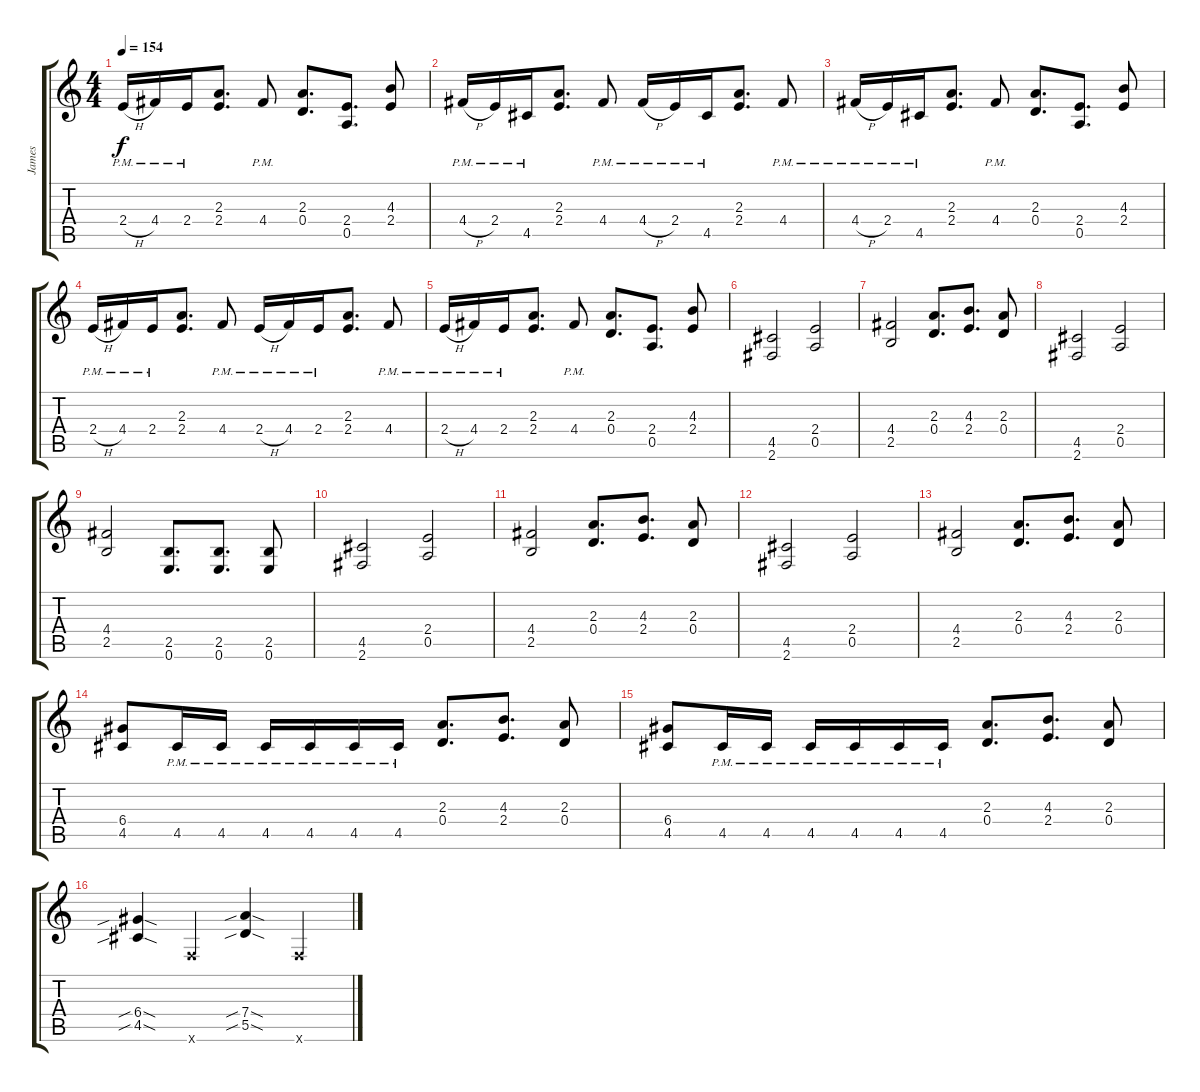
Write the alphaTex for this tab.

\track ("James" "James") {instrument distortionguitar}
\staff {score tabs}
\tuning (E4 B3 G3 D3 A2 E2) {hide}
\ts (4 4)
\tempo 154
\clef g2
\ks c
2.4{h pm}.16{dy f} 4.4{pm}.16 2.4{pm}.16 (2.3 2.4).8{d} 4.4{pm}.8 (2.3 0.4).8{d} (2.4 0.5).8{d} (4.3 2.4).8 |
4.4{h pm}.16 2.4{pm}.16 4.5{pm}.16 (2.3 2.4).8{d} 4.4{pm}.8 4.4{h pm}.16 2.4{pm}.16 4.5{pm}.16 (2.3 2.4).8{d} 4.4{pm}.8 |
4.4{h pm}.16 2.4{pm}.16 4.5{pm}.16 (2.3 2.4).8{d} 4.4{pm}.8 (2.3 0.4).8{d} (2.4 0.5).8{d} (4.3 2.4).8 |
2.4{h pm}.16 4.4{pm}.16 2.4{pm}.16 (2.3 2.4).8{d} 4.4{pm}.8 2.4{h pm}.16 4.4{pm}.16 2.4{pm}.16 (2.3 2.4).8{d} 4.4{pm}.8 |
2.4{h pm}.16 4.4{pm}.16 2.4{pm}.16 (2.3 2.4).8{d} 4.4{pm}.8 (2.3 0.4).8{d} (2.4 0.5).8{d} (4.3 2.4).8 |
(4.5 2.6).2 (2.4 0.5).2 |
(4.4 2.5).2 (2.3 0.4).8{d} (4.3 2.4).8{d} (2.3 0.4).8 |
(4.5 2.6).2 (2.4 0.5).2 |
(4.4 2.5).2 (2.5 0.6).8{d} (2.5 0.6).8{d} (2.5 0.6).8 |
(4.5 2.6).2 (2.4 0.5).2 |
(4.4 2.5).2 (2.3 0.4).8{d} (4.3 2.4).8{d} (2.3 0.4).8 |
(4.5 2.6).2 (2.4 0.5).2 |
(4.4 2.5).2 (2.3 0.4).8{d} (4.3 2.4).8{d} (2.3 0.4).8 |
(6.4 4.5).8 4.5{pm}.16 4.5{pm}.16 4.5{pm}.16 4.5{pm}.16 4.5{pm}.16 4.5{pm}.16 (2.3 0.4).8{d} (4.3 2.4).8{d} (2.3 0.4).8 |
(6.4 4.5).8 4.5{pm}.16 4.5{pm}.16 4.5{pm}.16 4.5{pm}.16 4.5{pm}.16 4.5{pm}.16 (2.3 0.4).8{d} (4.3 2.4).8{d} (2.3 0.4).8 |
(6.4{sib sod} 4.5{sib sod}).4 1.6{x}.4 (7.4{sib sod} 5.5{sib sod}).4 1.6{x}.4
